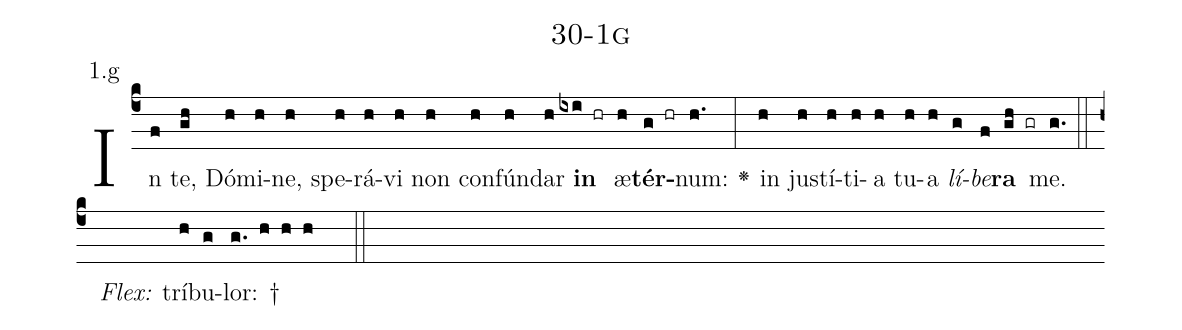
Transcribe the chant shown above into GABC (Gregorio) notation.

name: 30-1g;
annotation: 1.g;
%%
(c4)In(f) te,(gh) Dó(h)mi(h)ne,(h) spe(h)rá(h)vi(h) non(h) con(h)fún(h)dar(h) <b>in</b>(ixi hr) æ(h)<b>tér</b>(g hr)num:(h.) <v>\greheightstar</v>(:) in(h) jus(h)tí(h)ti(h)a(h) tu(h)a(h) <i>lí</i>(g)<i>be</i>(f)<b>ra</b>(gh gr) me.(g.) (::)
<i>Flex:</i>()  trí(h)bu(g)lor: †(g. h h h  ::)

%E(h) u(h) o(g) u(f) a(gh) e.(g.) (::)
